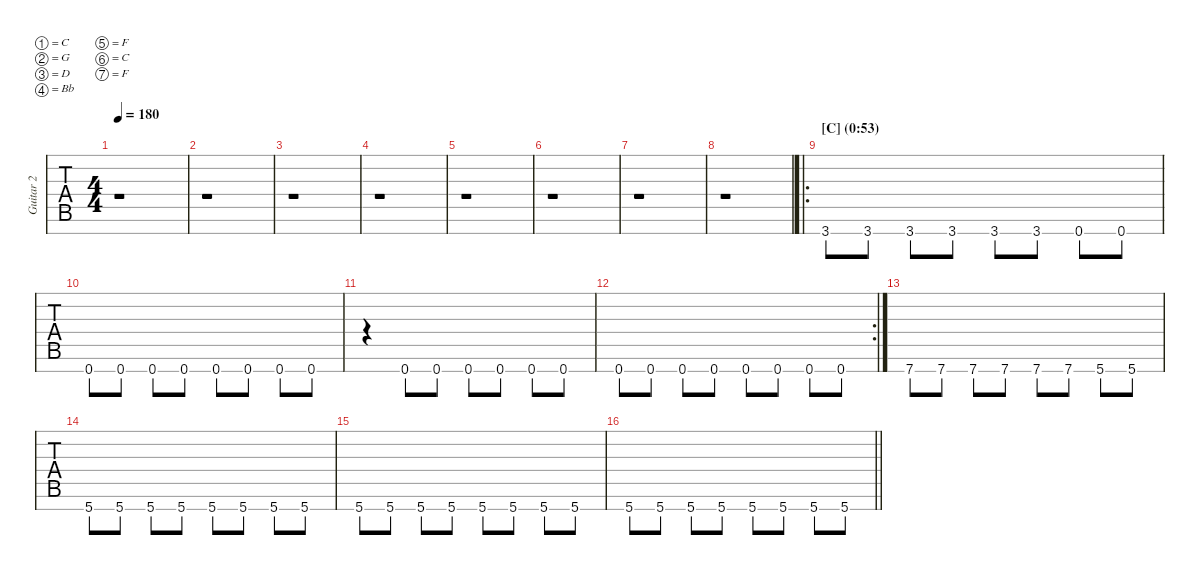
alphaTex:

\defaultSystemsLayout 4
\hideDynamics
\bracketExtendMode nobrackets
\multiTrackTrackNamePolicy allsystems
\firstSystemTrackNameMode fullname
\otherSystemsTrackNameMode fullname
\otherSystemsTrackNameOrientation horizontal
\track ("Guitar 2" "Gtr. 2") {instrument overdrivenguitar}
\staff {tabs}
\tuning (C4 G3 D3 Bb2 F2 C2 F1)
\ts (4 4)
\tempo 180
\clef g2
\ks c
r.1{dy mf} |
r.1 |
r.1 |
r.1 |
\scale
0.996164 r.1 |
\scale
0.996164 r.1 |
\scale
0.996164 r.1 |
\scale
1.01151 r.1 |
\ro
\section ("" "[C] (0:53)")
\scale
1.00274 3.7{acc #}.8 3.7{acc #}.8 3.7{acc #}.8 3.7{acc #}.8 3.7{acc #}.8 3.7{acc #}.8 0.7.8 0.7.8 |
\scale
0.999213 0.7.8 0.7.8 0.7.8 0.7.8 0.7.8 0.7.8 0.7.8 0.7.8 |
\scale
1.00191 r.4 0.7.8 0.7.8 0.7.8 0.7.8 0.7.8 0.7.8 |
\rc 2
\scale
0.996142 0.7.8 0.7.8 0.7.8 0.7.8 0.7.8 0.7.8 0.7.8 0.7.8 |
\scale
1.00155 7.7.8 7.7.8 7.7.8 7.7.8 7.7.8 7.7.8 5.7{acc #}.8 5.7{acc #}.8 |
\scale
1.00155 5.7{acc #}.8 5.7{acc #}.8 5.7{acc #}.8 5.7{acc #}.8 5.7{acc #}.8 5.7{acc #}.8 5.7{acc #}.8 5.7{acc #}.8 |
\scale
0.998856 5.7{acc #}.8 5.7{acc #}.8 5.7{acc #}.8 5.7{acc #}.8 5.7{acc #}.8 5.7{acc #}.8 5.7{acc #}.8 5.7{acc #}.8 |
\scale
0.998048
\barLineRight lightlight
5.7{acc #}.8 5.7{acc #}.8 5.7{acc #}.8 5.7{acc #}.8 5.7{acc #}.8 5.7{acc #}.8 5.7{acc #}.8 5.7{acc #}.8
